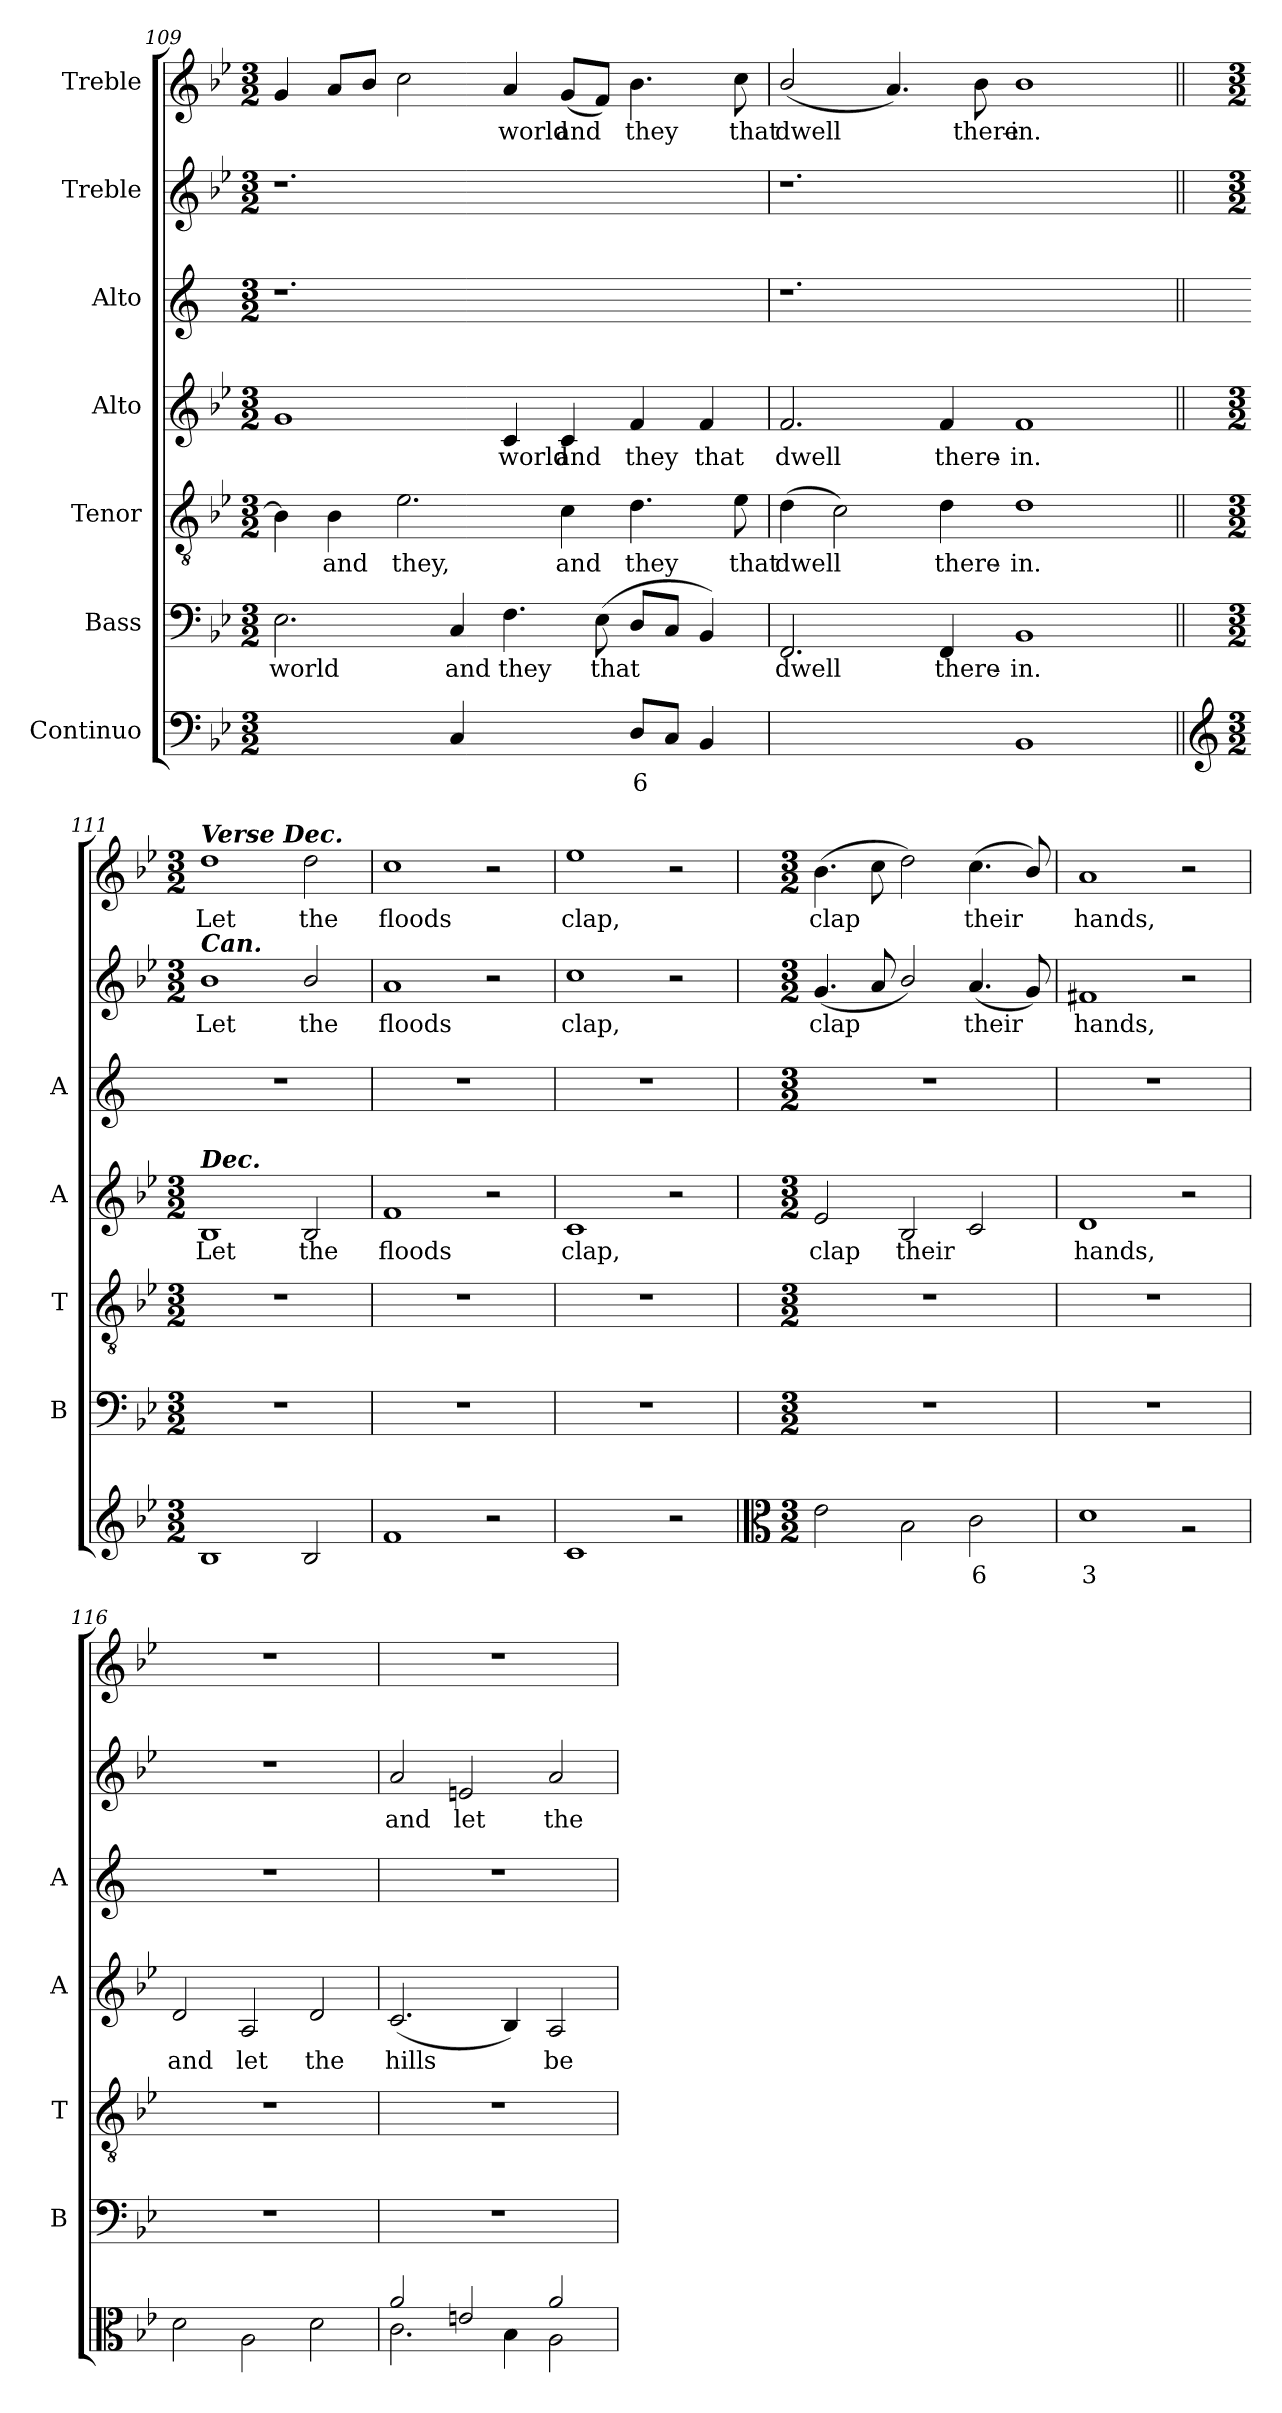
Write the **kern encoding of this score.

**kern	**text	**text	**kern	**text	**kern	**text	**kern	**text	**kern	**kern	**text	**kern	**text
*part7	*part7	*part7	*part6	*part6	*part5	*part5	*part4	*part4	*part3	*part2	*part2	*part1	*part1
*staff7	*staff7	*staff7	*staff6	*staff6	*staff5	*staff5	*staff4	*staff4	*staff3	*staff2	*staff2	*staff1	*staff1
*I"Continuo	*	*	*I"Bass	*	*I"Tenor	*	*I"Alto	*	*I"Alto	*I"Treble	*	*I"Treble	*
*	*	*	*I'B	*	*I'T	*	*I'A	*	*I'A	*	*	*	*
!!LO:PB:g=z
*clefF4	*	*	*clefF4	*	*clefGv2	*	*clefG2	*	*clefG2	*clefG2	*	*clefG2	*
*k[b-e-]	*	*	*k[b-e-]	*	*k[b-e-]	*	*k[b-e-]	*	*k[]	*k[b-e-]	*	*k[b-e-]	*
*B-:	*	*	*B-:	*	*B-:	*	*B-:	*	*	*B-:	*	*B-:	*
*M3/2	*	*	*M3/2	*	*M3/2	*	*M3/2	*	*M3/2	*M3/2	*	*M3/2	*
=109	=109	=109	=109	=109	=109	=109	=109	=109	=109	=109	=109	=109	=109
!	!LO:LY:b	!	!	!LO:LY:b	!	!	!	!	!	!	!	!	!
[2E-\yy	5	.	2.E-\	world	4B-\]	.	1g	.	1.r	1.r	.	4g/	.
!	!	!	!	!	!	!LO:LY:b	!	!	!	!	!	!	!
.	.	.	.	.	4B-\	and	.	.	.	.	.	8a/L	.
.	.	.	.	.	.	.	.	.	.	.	.	8b-/J	.
!	!LO:LY:b	!	!	!	!	!LO:LY:b	!	!	!	!	!	!	!
4E-\yy]	6	.	.	.	2.e-\	they,	.	.	.	.	.	2cc\	.
!	!	!	!	!LO:LY:b	!	!	!	!	!	!	!	!	!
4C/	.	.	4C/	and	.	.	.	.	.	.	.	.	.
!	!LO:LY:b	!	!	!LO:LY:b	!	!	!	!LO:LY:b	!	!	!	!	!LO:LY:b
[4F\yy	7	.	4.F\	they	.	.	4c/	world	.	.	.	4a/	world
!	!LO:LY:b	!	!	!	!	!LO:LY:b	!	!LO:LY:b	!	!	!	!	!LO:LY:b
8F\Lyy]	6	.	.	.	4c\	and	4c/	and	.	.	.	(<8g/L	and
!	!	!	!	!LO:LY:b	!	!	!	!	!	!	!	!	!
8E-\J	.	.	(<8E-\	that	.	.	.	.	.	.	.	8f/J)	.
!	!LO:LY:b	!	!	!	!	!LO:LY:b	!	!LO:LY:b	!	!	!	!	!LO:LY:b
8D/L	6	.	8D/L	.	4.d\	they	4f/	they	2ryy	2ryy	.	4.b-\	they
8C/J	.	.	8C/J	.	.	.	.	.	.	.	.	.	.
!	!	!	!	!	!	!	!	!LO:LY:b	!	!	!	!	!
4BB-/	.	.	4BB-/)	.	.	.	4f/	that	.	.	.	.	.
!	!	!	!	!	!	!LO:LY:b	!	!	!	!	!	!	!LO:LY:b
.	.	.	.	.	8e-\	that	.	.	.	.	.	8cc\	that
=110	=110	=110	=110	=110	=110	=110	=110	=110	=110	=110	=110	=110	=110
!	!LO:LY:b	!LO:LY:b	!	!LO:LY:b	!	!LO:LY:b	!	!LO:LY:b	!	!	!	!	!LO:LY:b
[2FF/yy	6	4	2.FF/	dwell	(>4d\	dwell	2.f/	dwell	1.r	1.r	.	(<2b-/	dwell
.	.	.	.	.	2c\)	.	.	.	.	.	.	.	.
!	!LO:LY:b	!LO:LY:b	!	!	!	!	!	!	!	!	!	!	!
2FF/yy]	5	3	.	.	.	.	.	.	.	.	.	4.a/)	.
!	!	!	!	!LO:LY:b	!	!LO:LY:b	!	!LO:LY:b	!	!	!	!	!
.	.	.	4FF/	there-	4d\	there-	4f/	there-	.	.	.	.	.
!	!	!	!	!	!	!	!	!	!	!	!	!	!LO:LY:b
.	.	.	.	.	.	.	.	.	.	.	.	8b-\	there-
!	!	!	!	!LO:LY:b	!	!LO:LY:b	!	!LO:LY:b	!	!	!	!	!LO:LY:b
1BB-	.	.	1BB-	-in.	1d	-in.	1f	-in.	.	.	.	1b-	-in.
.	.	.	.	.	.	.	.	.	2ryy	2ryy	.	.	.
=111||	=111||	=111||	=111||	=111||	=111||	=111||	=111||	=111||	=111||	=111||	=111||	=111||	=111||
*clefG2	*	*	*	*	*	*	*	*	*	*	*	*	*
*M3/2	*	*	*M3/2	*	*M3/2	*	*M3/2	*	*	*M3/2	*	*M3/2	*
*	*	*	*	*	*	*	*	*	*	*	*	*MM200	*
!	!	!	!	!	!	!	!	!	!	!	!	!LO:TX:a:Bi:t=Verse Dec.	!
!	!	!	!	!	!	!	!	!	!	!LO:TX:a:Bi:t=Can.	!	!	!
!	!	!	!	!	!	!	!LO:TX:a:Bi:t=Dec.	!	!	!	!	!	!
!	!	!	!	!	!	!	!	!LO:LY:b	!	!	!LO:LY:b	!	!LO:LY:b
1B-	.	.	1.r	.	1.r	.	1B-	Let	1.r	1b-	Let	1dd	Let
!	!	!	!	!	!	!	!	!LO:LY:b	!	!	!LO:LY:b	!	!LO:LY:b
2B-/	.	.	.	.	.	.	2B-/	the	.	2b-/	the	2dd\	the
=112	=112	=112	=112	=112	=112	=112	=112	=112	=112	=112	=112	=112	=112
!	!	!	!	!	!	!	!	!LO:LY:b	!	!	!LO:LY:b	!	!LO:LY:b
1f	.	.	1.r	.	1.r	.	1f	floods	1.r	1a	floods	1cc	floods
2r	.	.	.	.	.	.	2r	.	.	2r	.	2r	.
=113	=113	=113	=113	=113	=113	=113	=113	=113	=113	=113	=113	=113	=113
!	!	!	!	!	!	!	!	!LO:LY:b	!	!	!LO:LY:b	!	!LO:LY:b
1c	.	.	1.r	.	1.r	.	1c	clap,	1.r	1cc	clap,	1ee-	clap,
2r	.	.	.	.	.	.	2r	.	.	2r	.	2r	.
!!LO:PB:g=z
=114	=114	=114	=114	=114	=114	=114	=114	=114	=114	=114	=114	=114	=114
*clefC3	*	*	*	*	*	*	*	*	*	*	*	*	*
*M3/2	*	*	*M3/2	*	*M3/2	*	*M3/2	*	*M3/2	*M3/2	*	*M3/2	*
*	*	*	*	*	*	*	*	*	*	*	*	*MM200	*
*^	*	*	*	*	*	*	*	*	*	*	*	*	*
!	!	!	!	!	!	!	!	!	!LO:LY:b	!	!	!LO:LY:b	!	!LO:LY:b
1.ryy	2e-\	.	.	1.r	.	1.r	.	2e-/	clap	1.r	(<4.g/	clap	(>4.b-\	clap
.	.	.	.	.	.	.	.	.	.	.	8a/	.	8cc\	.
!	!	!	!	!	!	!	!	!	!LO:LY:b	!	!	!	!	!
.	2B-\	.	.	.	.	.	.	2B-/	their	.	2b-/)	.	2dd\)	.
!	!	!LO:LY:b	!	!	!	!	!	!	!	!	!	!LO:LY:b	!	!LO:LY:b
.	2c\	6	.	.	.	.	.	2c/	.	.	(<4.a/	their	(<4.cc\	their
.	.	.	.	.	.	.	.	.	.	.	8g/)	.	8b-/)	.
=115	=115	=115	=115	=115	=115	=115	=115	=115	=115	=115	=115	=115	=115	=115
!	!	!LO:LY:b	!	!	!	!	!	!	!LO:LY:b	!	!	!LO:LY:b	!	!LO:LY:b
1.ryy	1d	3	.	1.r	.	1.r	.	1d	hands,	1.r	1f#X	hands,	1a	hands,
.	2r	.	.	.	.	.	.	2r	.	.	2r	.	2r	.
=116	=116	=116	=116	=116	=116	=116	=116	=116	=116	=116	=116	=116	=116	=116
!	!	!	!	!	!	!	!	!	!LO:LY:b	!	!	!	!	!
1.ryy	2d\	.	.	1.r	.	1.r	.	2d/	and	1.r	1.r	.	1.r	.
!	!	!	!	!	!	!	!	!	!LO:LY:b	!	!	!	!	!
.	2A\	.	.	.	.	.	.	2A/	let	.	.	.	.	.
!	!	!	!	!	!	!	!	!	!LO:LY:b	!	!	!	!	!
.	2d\	.	.	.	.	.	.	2d/	the	.	.	.	.	.
=117	=117	=117	=117	=117	=117	=117	=117	=117	=117	=117	=117	=117	=117	=117
!	!	!	!	!	!	!	!	!	!LO:LY:b	!	!	!LO:LY:b	!	!
2a/	2.c\	.	.	1.r	.	1.r	.	(<2.c/	hills	1.r	2a/	and	1.r	.
!	!	!	!	!	!	!	!	!	!	!	!	!LO:LY:b	!	!
2en/	.	.	.	.	.	.	.	.	.	.	2en/	let	.	.
.	4B-\	.	.	.	.	.	.	4B-/)	.	.	.	.	.	.
!	!	!	!	!	!	!	!	!	!LO:LY:b	!	!	!LO:LY:b	!	!
2a/	2A\	.	.	.	.	.	.	2A/	be	.	2a/	the	.	.
*v	*v	*	*	*	*	*	*	*	*	*	*	*	*	*
=	=	=	=	=	=	=	=	=	=	=	=	=	=
*-	*-	*-	*-	*-	*-	*-	*-	*-	*-	*-	*-	*-	*-
